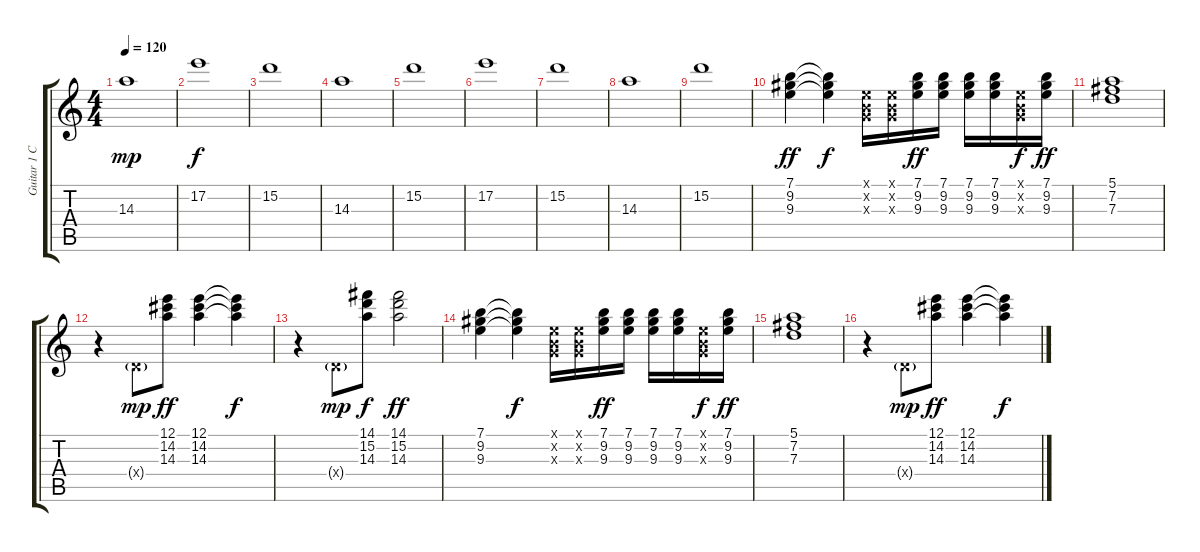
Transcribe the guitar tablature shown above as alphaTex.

\track ("Guitar 1 C. Burchill :P" "Guitar 1 C") {instrument overdrivenguitar}
\staff {score tabs}
\tuning (E4 B3 G3 D3 A2 E2) {hide}
\ts (4 4)
\tempo 120
\clef g2
\ks c
14.3.1{dy mp} |
17.2.1{dy f} |
15.2.1 |
14.3.1 |
15.2.1 |
17.2.1 |
15.2.1 |
14.3.1 |
15.2.1 |
(7.1 9.2 9.3).4{dy ff} (7.1{t} 9.2{t} 9.3{t}).4{dy f} (0.1{x} 0.2{x} 0.3{x}).16 (0.1{x} 0.2{x} 0.3{x}).16 (7.1 9.2 9.3).16{dy ff} (7.1 9.2 9.3).16 (7.1 9.2 9.3).16 (7.1 9.2 9.3).16 (0.1{x} 0.2{x} 0.3{x}).16{dy f} (7.1 9.2 9.3).16{dy ff} |
(5.1 7.2 7.3).1 |
r.4 0.4{g x}.8{dy mp} (12.1 14.2 14.3).8{dy ff} (12.1 14.2 14.3).4 (12.1{t} 14.2{t} 14.3{t}).4{dy f} |
r.4 0.4{g x}.8{dy mp} (14.1 15.2 14.3).8{dy f} (14.1 15.2 14.3).2{dy ff} |
(7.1 9.2 9.3).4 (7.1{t} 9.2{t} 9.3{t}).4{dy f} (0.1{x} 0.2{x} 0.3{x}).16 (0.1{x} 0.2{x} 0.3{x}).16 (7.1 9.2 9.3).16{dy ff} (7.1 9.2 9.3).16 (7.1 9.2 9.3).16 (7.1 9.2 9.3).16 (0.1{x} 0.2{x} 0.3{x}).16{dy f} (7.1 9.2 9.3).16{dy ff} |
(5.1 7.2 7.3).1 |
r.4 0.4{g x}.8{dy mp} (12.1 14.2 14.3).8{dy ff} (12.1 14.2 14.3).4 (12.1{t} 14.2{t} 14.3{t}).4{dy f}
